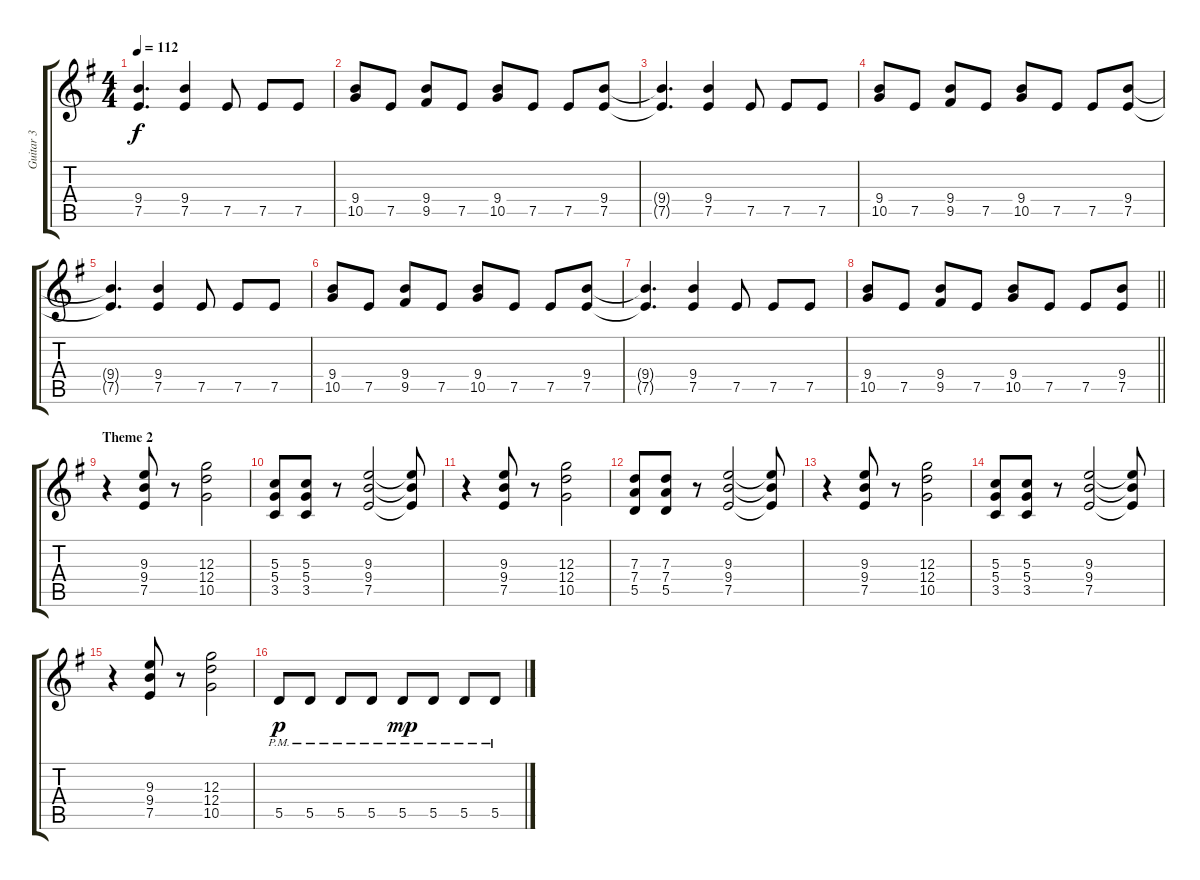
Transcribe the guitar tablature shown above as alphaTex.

\track ("Guitar 3" "Guitar 3") {instrument overdrivenguitar}
\staff {score tabs}
\tuning (E4 B3 G3 D3 A2 E2) {hide}
\ts (4 4)
\tempo 112
\clef g2
\ks eminor
(9.4{t} 7.5{t}).4{d dy f} (9.4 7.5).4 7.5.8 7.5.8 7.5.8 |
(9.4 10.5).8 7.5.8 (9.4 9.5).8 7.5.8 (9.4 10.5).8 7.5.8 7.5.8 (9.4 7.5).8 |
(9.4{t} 7.5{t}).4{d} (9.4 7.5).4 7.5.8 7.5.8 7.5.8 |
(9.4 10.5).8 7.5.8 (9.4 9.5).8 7.5.8 (9.4 10.5).8 7.5.8 7.5.8 (9.4 7.5).8 |
(9.4{t} 7.5{t}).4{d} (9.4 7.5).4 7.5.8 7.5.8 7.5.8 |
(9.4 10.5).8 7.5.8 (9.4 9.5).8 7.5.8 (9.4 10.5).8 7.5.8 7.5.8 (9.4 7.5).8 |
(9.4{t} 7.5{t}).4{d} (9.4 7.5).4 7.5.8 7.5.8 7.5.8 |
\barLineRight lightlight
(9.4 10.5).8 7.5.8 (9.4 9.5).8 7.5.8 (9.4 10.5).8 7.5.8 7.5.8 (9.4 7.5).8 |
\section ("" "Theme 2")
r.4 (9.3 9.4 7.5).8 r.8 (12.3 12.4 10.5).2 |
(5.3 5.4 3.5).8 (5.3 5.4 3.5).8 r.8 (9.3 9.4 7.5).2 (9.3{t} 9.4{t} 7.5{t}).8 |
r.4 (9.3 9.4 7.5).8 r.8 (12.3 12.4 10.5).2 |
(7.3 7.4 5.5).8 (7.3 7.4 5.5).8 r.8 (9.3 9.4 7.5).2 (9.3{t} 9.4{t} 7.5{t}).8 |
r.4 (9.3 9.4 7.5).8 r.8 (12.3 12.4 10.5).2 |
(5.3 5.4 3.5).8 (5.3 5.4 3.5).8 r.8 (9.3 9.4 7.5).2 (9.3{t} 9.4{t} 7.5{t}).8 |
r.4 (9.3 9.4 7.5).8 r.8 (12.3 12.4 10.5).2 |
5.5{pm}.8{dy p} 5.5{pm}.8 5.5{pm}.8 5.5{pm}.8 5.5{pm}.8{dy mp} 5.5{pm}.8 5.5{pm}.8 5.5{pm}.8
